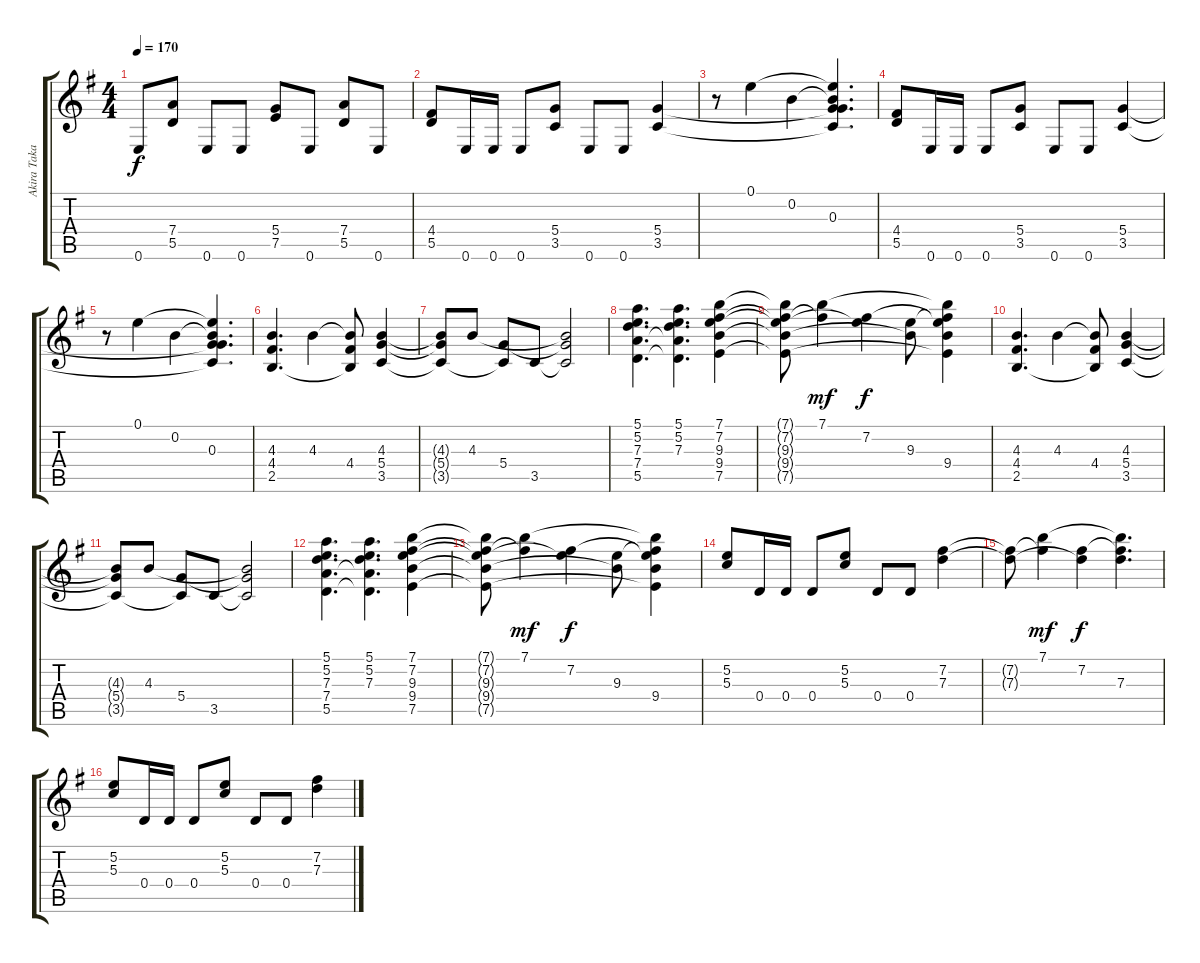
\track ("Akira Takasaki Rhythm" "Akira Taka") {instrument distortionguitar}
\staff {score tabs}
\tuning (E4 B3 G3 D3 A2 E2) {hide}
\ts (4 4)
\tempo 170
\clef g2
\ks eminor
0.6.8{dy f} (7.4 5.5).8 0.6.8 0.6.8 (5.4 7.5).8 0.6.8 (7.4 5.5).8 0.6.8 |
(4.4 5.5).8 0.6.16 0.6.16 0.6.8 (5.4 3.5).8 0.6.8 0.6.8 (5.4 3.5).4 |
r.8 0.1.4 0.2.4 (0.1{t} 0.2{t} 0.3 5.4{t} 3.5{t}).4{d} |
(4.4 5.5).8 0.6.16 0.6.16 0.6.8 (5.4 3.5).8 0.6.8 0.6.8 (5.4 3.5).4 |
r.8 0.1.4 0.2.4 (0.1{t} 0.2{t} 0.3 5.4{t} 3.5{t}).4{d} |
(4.3 4.4 2.5).4{d} 4.3.4 (4.3{t} 4.4 2.5{t}).8 (4.3 5.4 3.5).4 |
(4.3{t} 5.4{t} 3.5{t}).8 4.3.8 (5.4 3.5{t}).8 3.5.8 (4.3{t} 5.4{t} 3.5{t}).2 |
(5.1 5.2 7.3 7.4 5.5).4{d} (5.1 5.2 7.3 7.4{t} 5.5{t}).4{d} (7.1 7.2 9.3 9.4 7.5).4 |
(7.1{t} 7.2{t} 9.3{t} 9.4{t} 7.5{t}).8 (7.1 7.2{t}).4{dy mf} (7.2 9.3{t}).4{dy f} (9.3 9.4{t}).8 (7.1{t} 7.2{t} 9.3{t} 9.4 7.5{t}).4 |
(4.3 4.4 2.5).4{d} 4.3.4 (4.3{t} 4.4 2.5{t}).8 (4.3 5.4 3.5).4 |
(4.3{t} 5.4{t} 3.5{t}).8 4.3.8 (5.4 3.5{t}).8 3.5.8 (4.3{t} 5.4{t} 3.5{t}).2 |
(5.1 5.2 7.3 7.4 5.5).4{d} (5.1 5.2 7.3 7.4{t} 5.5{t}).4{d} (7.1 7.2 9.3 9.4 7.5).4 |
(7.1{t} 7.2{t} 9.3{t} 9.4{t} 7.5{t}).8 (7.1 7.2{t}).4{dy mf} (7.2 9.3{t}).4{dy f} (9.3 9.4{t}).8 (7.1{t} 7.2{t} 9.3{t} 9.4 7.5{t}).4 |
(5.2 5.3).8 0.4.16 0.4.16 0.4.8 (5.2 5.3).8 0.4.8 0.4.8 (7.2 7.3).4 |
(7.2{t} 7.3{t}).8 (7.1 7.2{t}).4{dy mf} (7.2 7.3{t}).4{dy f} (7.1{t} 7.2{t} 7.3).4{d} |
(5.2 5.3).8 0.4.16 0.4.16 0.4.8 (5.2 5.3).8 0.4.8 0.4.8 (7.2 7.3).4
